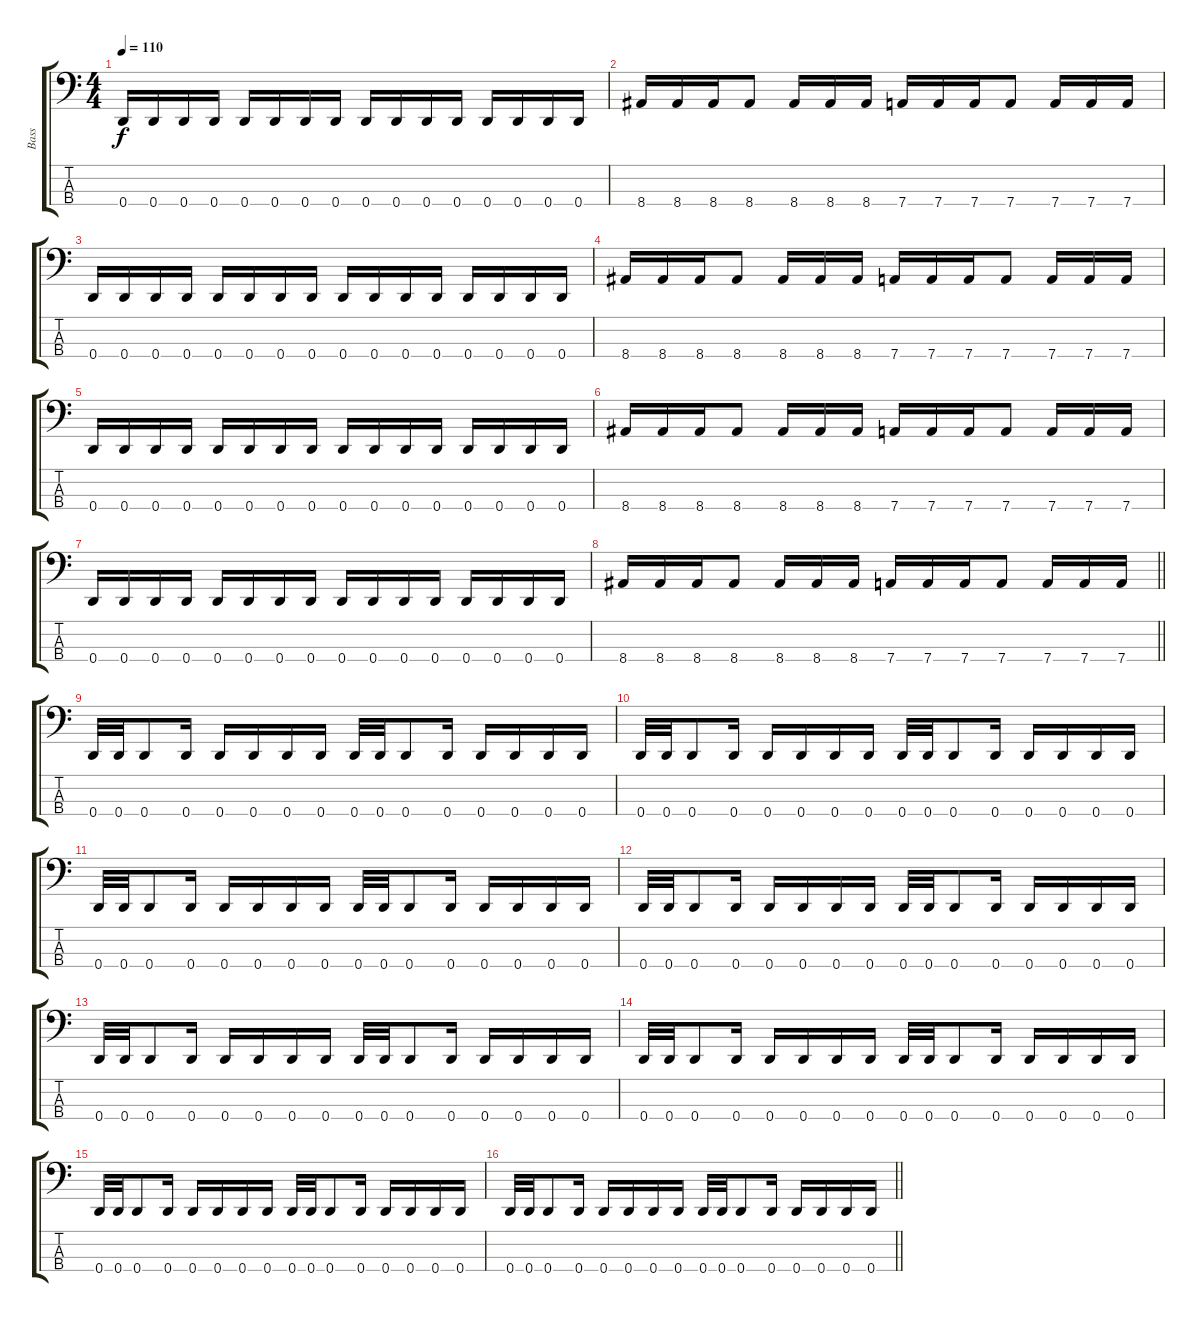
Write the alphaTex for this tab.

\track ("Bass" "Bass") {instrument electricbassfinger}
\staff {score tabs}
\tuning (F2 C2 G1 D1) {hide}
\ts (4 4)
\section ("" "")
\tempo 110
\clef f4
\ks c
0.4.16{dy f} 0.4.16 0.4.16 0.4.16 0.4.16 0.4.16 0.4.16 0.4.16 0.4.16 0.4.16 0.4.16 0.4.16 0.4.16 0.4.16 0.4.16 0.4.16 |
8.4.16 8.4.16 8.4.16 8.4.8 8.4.16 8.4.16 8.4.16 7.4.16 7.4.16 7.4.16 7.4.8 7.4.16 7.4.16 7.4.16 |
0.4.16 0.4.16 0.4.16 0.4.16 0.4.16 0.4.16 0.4.16 0.4.16 0.4.16 0.4.16 0.4.16 0.4.16 0.4.16 0.4.16 0.4.16 0.4.16 |
8.4.16 8.4.16 8.4.16 8.4.8 8.4.16 8.4.16 8.4.16 7.4.16 7.4.16 7.4.16 7.4.8 7.4.16 7.4.16 7.4.16 |
0.4.16 0.4.16 0.4.16 0.4.16 0.4.16 0.4.16 0.4.16 0.4.16 0.4.16 0.4.16 0.4.16 0.4.16 0.4.16 0.4.16 0.4.16 0.4.16 |
8.4.16 8.4.16 8.4.16 8.4.8 8.4.16 8.4.16 8.4.16 7.4.16 7.4.16 7.4.16 7.4.8 7.4.16 7.4.16 7.4.16 |
0.4.16 0.4.16 0.4.16 0.4.16 0.4.16 0.4.16 0.4.16 0.4.16 0.4.16 0.4.16 0.4.16 0.4.16 0.4.16 0.4.16 0.4.16 0.4.16 |
\barLineRight lightlight
8.4.16 8.4.16 8.4.16 8.4.8 8.4.16 8.4.16 8.4.16 7.4.16 7.4.16 7.4.16 7.4.8 7.4.16 7.4.16 7.4.16 |
\section ("" "")
0.4.32 0.4.32 0.4.8 0.4.16 0.4.16 0.4.16 0.4.16 0.4.16 0.4.32 0.4.32 0.4.8 0.4.16 0.4.16 0.4.16 0.4.16 0.4.16 |
0.4.32 0.4.32 0.4.8 0.4.16 0.4.16 0.4.16 0.4.16 0.4.16 0.4.32 0.4.32 0.4.8 0.4.16 0.4.16 0.4.16 0.4.16 0.4.16 |
0.4.32 0.4.32 0.4.8 0.4.16 0.4.16 0.4.16 0.4.16 0.4.16 0.4.32 0.4.32 0.4.8 0.4.16 0.4.16 0.4.16 0.4.16 0.4.16 |
0.4.32 0.4.32 0.4.8 0.4.16 0.4.16 0.4.16 0.4.16 0.4.16 0.4.32 0.4.32 0.4.8 0.4.16 0.4.16 0.4.16 0.4.16 0.4.16 |
0.4.32 0.4.32 0.4.8 0.4.16 0.4.16 0.4.16 0.4.16 0.4.16 0.4.32 0.4.32 0.4.8 0.4.16 0.4.16 0.4.16 0.4.16 0.4.16 |
0.4.32 0.4.32 0.4.8 0.4.16 0.4.16 0.4.16 0.4.16 0.4.16 0.4.32 0.4.32 0.4.8 0.4.16 0.4.16 0.4.16 0.4.16 0.4.16 |
0.4.32 0.4.32 0.4.8 0.4.16 0.4.16 0.4.16 0.4.16 0.4.16 0.4.32 0.4.32 0.4.8 0.4.16 0.4.16 0.4.16 0.4.16 0.4.16 |
\barLineRight lightlight
0.4.32 0.4.32 0.4.8 0.4.16 0.4.16 0.4.16 0.4.16 0.4.16 0.4.32 0.4.32 0.4.8 0.4.16 0.4.16 0.4.16 0.4.16 0.4.16
